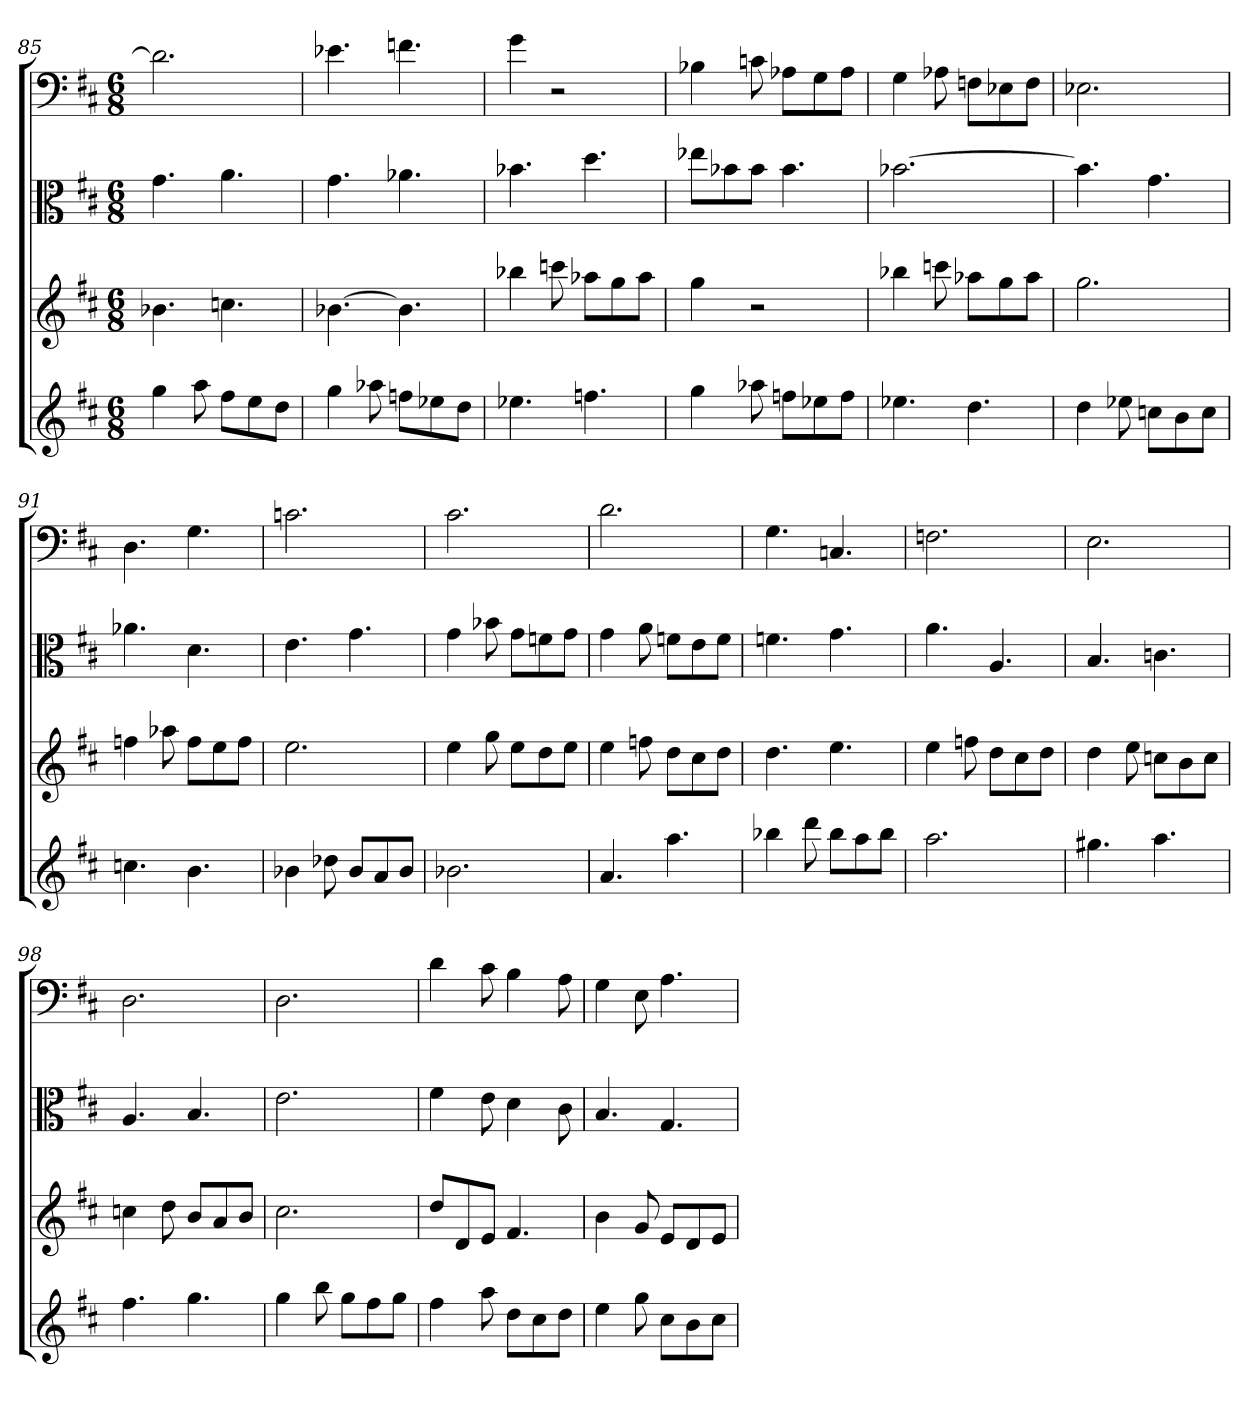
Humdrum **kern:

**kern	**kern	**kern	**kern
*part4	*part3	*part2	*part1
*staff4	*staff3	*staff2	*staff1
*	*	*clefC3	*clefF4
*k[f#c#]	*k[f#c#]	*k[f#c#]	*k[f#c#]
*D:	*D:	*D:	*D:
*M6/8	*M6/8	*M6/8	*M6/8
=85	=85	=85	=85
4gg	4.b-X	4.g	2.d]
8aa	.	.	.
8ff#L	4.ccn	4.a	.
8ee	.	.	.
8ddJ	.	.	.
=86	=86	=86	=86
4gg	[4.b-X	4.g	4.e-X
8aa-X	.	.	.
8ffnL	4.b-]	4.a-X	4.fn
8ee-X	.	.	.
8ddJ	.	.	.
=87	=87	=87	=87
4.ee-X	4bb-X	4.b-X	4g
.	8cccn	.	2r
4.ffn	8aa-XL	4.dd	.
.	8gg	.	.
.	8aa-J	.	.
=88	=88	=88	=88
4gg	4gg	8ee-X\L	4B-X
.	.	8b-X\	.
8aa-X	2r	8b-\J	8cn
8ffnL	.	4.b-	8A-X\L
8ee-X	.	.	8G\
8ffJ	.	.	8A-\J
=89	=89	=89	=89
4.ee-X	4bb-X	[2.b-X	4G
.	8cccn	.	8A-X
4.dd	8aa-XL	.	8Fn\L
.	8gg	.	8E-X\
.	8aa-J	.	8F\J
=90	=90	=90	=90
4dd	2.gg	4.b-]	2.E-X
8ee-X	.	.	.
8ccnL	.	4.g	.
8b	.	.	.
8ccJ	.	.	.
=91	=91	=91	=91
4.ccn	4ffn	4.a-X	4.D
.	8aa-X	.	.
4.b	8ffL	4.d	4.G
.	8ee	.	.
.	8ffJ	.	.
=92	=92	=92	=92
4b-X	2.ee	4.e	2.cn
8dd-X	.	.	.
8b-L	.	4.g	.
8a	.	.	.
8b-J	.	.	.
=93	=93	=93	=93
2.b-X	4ee	4g	2.c#
.	8gg	8b-X	.
.	8eeL	8g\L	.
.	8dd	8fn\	.
.	8eeJ	8g\J	.
=94	=94	=94	=94
4.a	4ee	4g	2.d
.	8ffn	8a	.
4.aa	8ddL	8fn\L	.
.	8cc#	8e\	.
.	8ddJ	8f\J	.
=95	=95	=95	=95
4bb-X	4.dd	4.fn	4.G
8ddd	.	.	.
8bb-L	4.ee	4.g	4.Cn
8aa	.	.	.
8bb-J	.	.	.
=96	=96	=96	=96
2.aa	4ee	4.a	2.Fn
.	8ffn	.	.
.	8ddL	4.A	.
.	8cc#	.	.
.	8ddJ	.	.
=97	=97	=97	=97
4.gg#X	4dd	4.B	2.E
.	8ee	.	.
4.aa	8ccnL	4.cn	.
.	8b	.	.
.	8ccJ	.	.
=98	=98	=98	=98
4.ff#	4ccn	4.A	2.D
.	8dd	.	.
4.gg	8bL	4.B	.
.	8a	.	.
.	8bJ	.	.
=99	=99	=99	=99
4gg	2.cc#	2.e	2.D
8bb	.	.	.
8ggL	.	.	.
8ff#	.	.	.
8ggJ	.	.	.
=100	=100	=100	=100
4ff#	8ddL	4f#	4d
.	8d	.	.
8aa	8eJ	8e	8c#
8ddL	4.f#	4d	4B
8cc#	.	.	.
8ddJ	.	8c#	8A
=101	=101	=101	=101
4ee	4b	4.B	4G
8gg	8g	.	8E
8cc#L	8eL	4.G	4.A
8b	8d	.	.
8cc#J	8eJ	.	.
=	=	=	=
*-	*-	*-	*-
